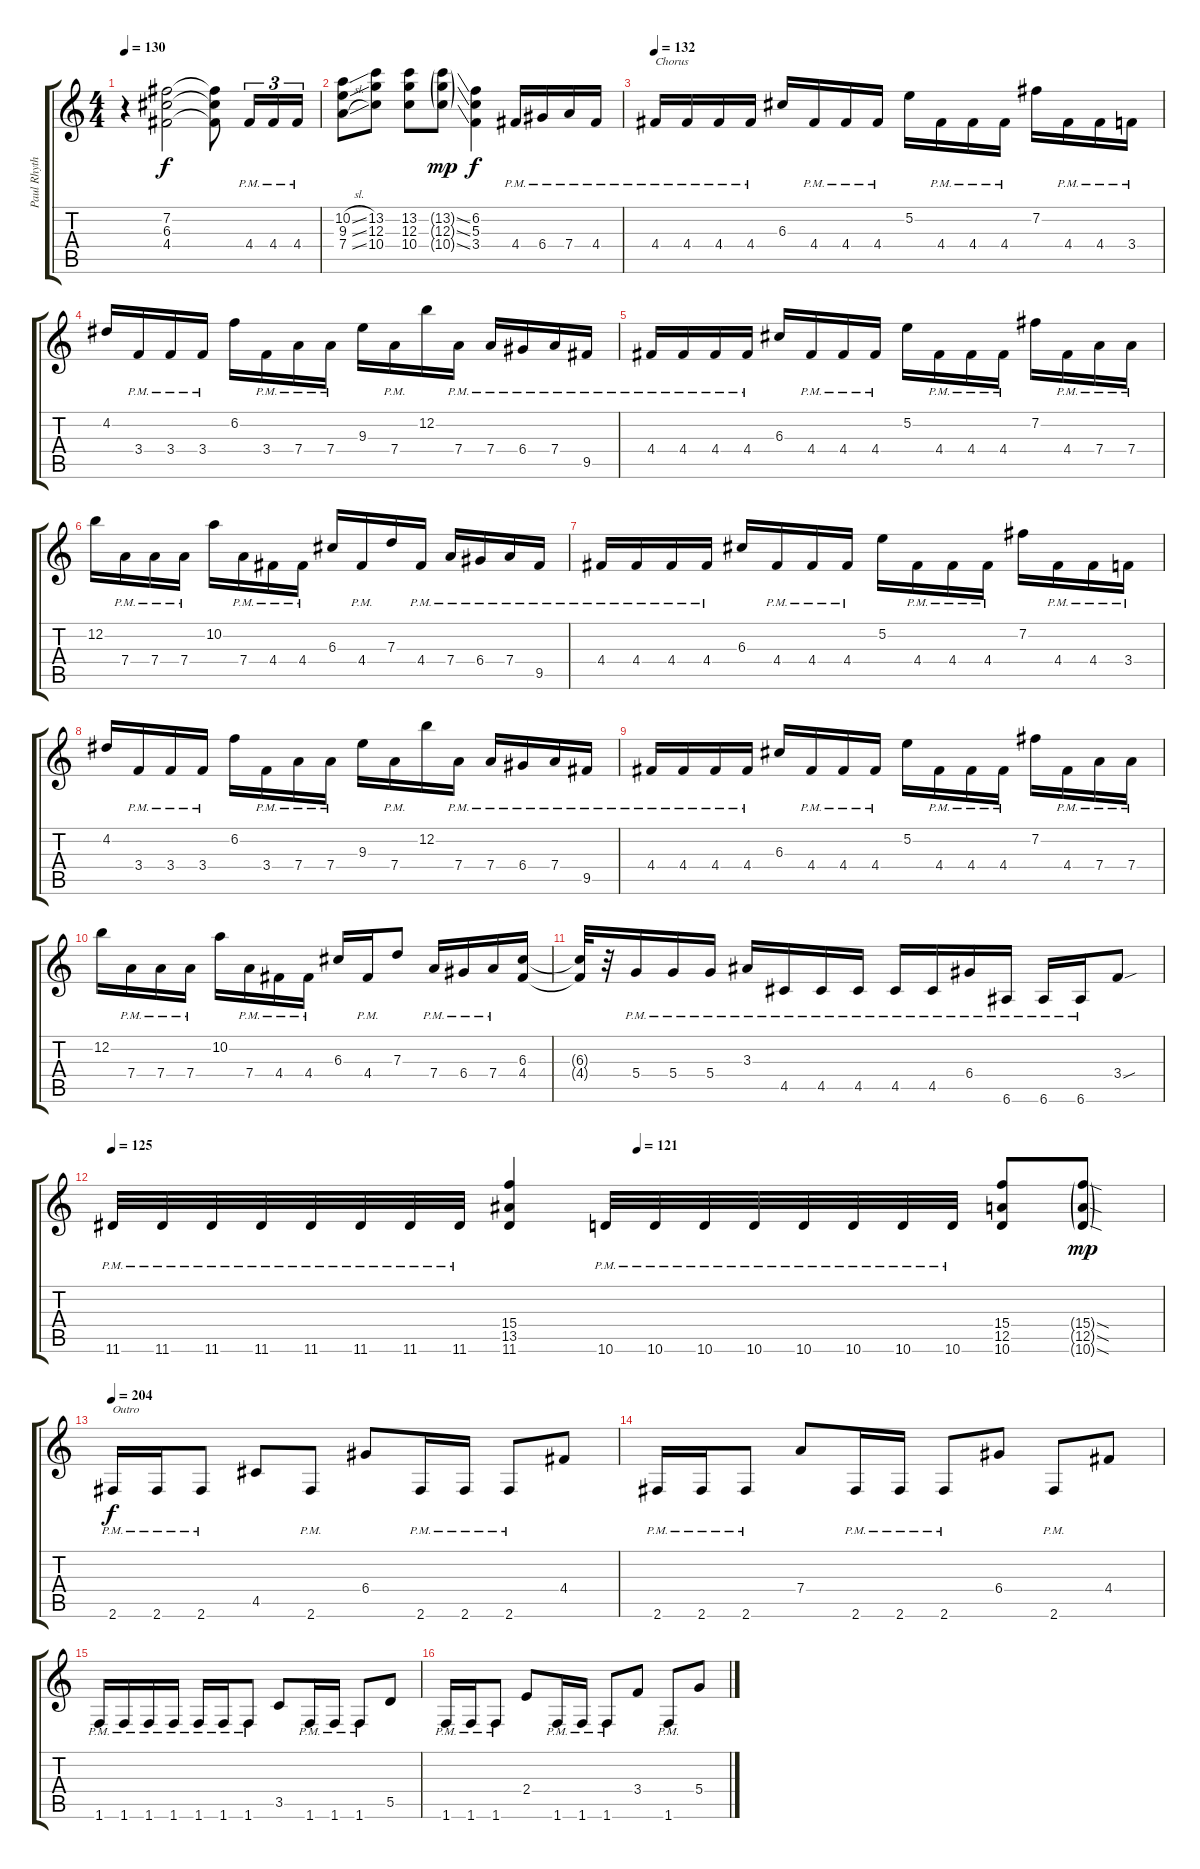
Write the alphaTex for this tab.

\track ("Paul Rhythm 1" "Paul Rhyth") {instrument distortionguitar}
\staff {score tabs}
\tuning (E4 B3 G3 D3 A2 E2) {hide}
\ts (4 4)
\tempo 130
\clef g2
\ks c
r.4{dy f} (7.2 6.3 4.4).2 (7.2{t} 6.3{t} 4.4{t}).8 4.4{pm}.16{tu (3 2)} 4.4{pm}.16{tu (3 2)} 4.4{pm}.16{tu (3 2)} |
(10.2{sl} 9.3{sl} 7.4{sl}).8 (13.2 12.3 10.4).8 (13.2 12.3 10.4).8 (13.2{ss g} 12.3{ss g} 10.4{ss g}).8{dy mp} (6.2 5.3 3.4).4{dy f} 4.4{pm}.16 6.4{pm}.16 7.4{pm}.16 4.4{pm}.16 |
\tempo 132
4.4{pm}.16{txt "Chorus"} 4.4{pm}.16 4.4{pm}.16 4.4{pm}.16 6.3.16 4.4{pm}.16 4.4{pm}.16 4.4{pm}.16 5.2.16 4.4{pm}.16 4.4{pm}.16 4.4{pm}.16 7.2.16 4.4{pm}.16 4.4{pm}.16 3.4{pm}.16 |
4.2.16 3.4{pm}.16 3.4{pm}.16 3.4{pm}.16 6.2.16 3.4{pm}.16 7.4{pm}.16 7.4{pm}.16 9.3.16 7.4{pm}.16 12.2.16 7.4{pm}.16 7.4{pm}.16 6.4{pm}.16 7.4{pm}.16 9.5{pm}.16 |
4.4{pm}.16 4.4{pm}.16 4.4{pm}.16 4.4{pm}.16 6.3.16 4.4{pm}.16 4.4{pm}.16 4.4{pm}.16 5.2.16 4.4{pm}.16 4.4{pm}.16 4.4{pm}.16 7.2.16 4.4{pm}.16 7.4{pm}.16 7.4{pm}.16 |
12.2.16 7.4{pm}.16 7.4{pm}.16 7.4{pm}.16 10.2.16 7.4{pm}.16 4.4{pm}.16 4.4{pm}.16 6.3.16 4.4{pm}.16 7.3.16 4.4{pm}.16 7.4{pm}.16 6.4{pm}.16 7.4{pm}.16 9.5{pm}.16 |
4.4{pm}.16 4.4{pm}.16 4.4{pm}.16 4.4{pm}.16 6.3.16 4.4{pm}.16 4.4{pm}.16 4.4{pm}.16 5.2.16 4.4{pm}.16 4.4{pm}.16 4.4{pm}.16 7.2.16 4.4{pm}.16 4.4{pm}.16 3.4{pm}.16 |
4.2.16 3.4{pm}.16 3.4{pm}.16 3.4{pm}.16 6.2.16 3.4{pm}.16 7.4{pm}.16 7.4{pm}.16 9.3.16 7.4{pm}.16 12.2.16 7.4{pm}.16 7.4{pm}.16 6.4{pm}.16 7.4{pm}.16 9.5{pm}.16 |
4.4{pm}.16 4.4{pm}.16 4.4{pm}.16 4.4{pm}.16 6.3.16 4.4{pm}.16 4.4{pm}.16 4.4{pm}.16 5.2.16 4.4{pm}.16 4.4{pm}.16 4.4{pm}.16 7.2.16 4.4{pm}.16 7.4{pm}.16 7.4{pm}.16 |
12.2.16 7.4{pm}.16 7.4{pm}.16 7.4{pm}.16 10.2.16 7.4{pm}.16 4.4{pm}.16 4.4{pm}.16 6.3.16 4.4{pm}.16 7.3.8 7.4{pm}.16 6.4{pm}.16 7.4{pm}.16 (6.3 4.4).16 |
(6.3{t} 4.4{t}).32 r.32 5.4{pm}.16 5.4{pm}.16 5.4{pm}.16 3.3{pm}.16 4.5{pm}.16 4.5{pm}.16 4.5{pm}.16 4.5{pm}.16 4.5{pm}.16 6.4{pm}.16 6.6{pm}.16 6.6{pm}.16 6.6{pm}.16 3.4{sou}.8 |
\tempo 125
\tempo (121 0.5)
11.6{pm}.32 11.6{pm}.32 11.6{pm}.32 11.6{pm}.32 11.6{pm}.32 11.6{pm}.32 11.6{pm}.32 11.6{pm}.32 (15.4 13.5 11.6).4 10.6{pm}.32 10.6{pm}.32 10.6{pm}.32 10.6{pm}.32 10.6{pm}.32 10.6{pm}.32 10.6{pm}.32 10.6{pm}.32 (15.4 12.5 10.6).8 (15.4{sod g} 12.5{sod g} 10.6{sod g}).8{dy mp} |
\tempo 204
2.6{pm}.16{txt "Outro" dy f} 2.6{pm}.16 2.6{pm}.8 4.5.8 2.6{pm}.8 6.4.8 2.6{pm}.16 2.6{pm}.16 2.6{pm}.8 4.4.8 |
2.6{pm}.16 2.6{pm}.16 2.6{pm}.8 7.4.8 2.6{pm}.16 2.6{pm}.16 2.6{pm}.8 6.4.8 2.6{pm}.8 4.4.8 |
1.6{pm}.16 1.6{pm}.16 1.6{pm}.16 1.6{pm}.16 1.6{pm}.16 1.6{pm}.16 1.6{pm}.8 3.5.8 1.6{pm}.16 1.6{pm}.16 1.6{pm}.8 5.5.8 |
1.6{pm}.16 1.6{pm}.16 1.6{pm}.8 2.4.8 1.6{pm}.16 1.6{pm}.16 1.6{pm}.8 3.4.8 1.6{pm}.8 5.4.8
